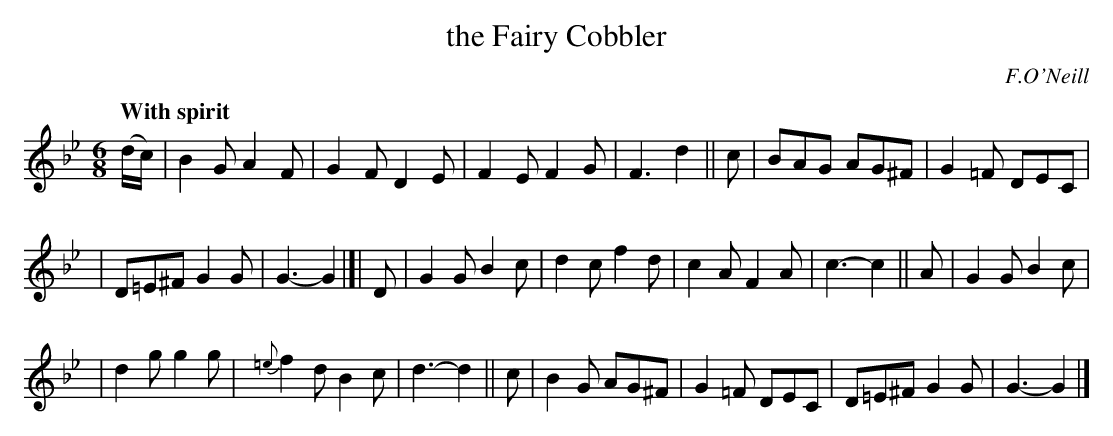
X:1
T: the Fairy Cobbler
O: F.O'Neill
Q: "With spirit"
M: 6/8
L: 1/8
K: Gm
(d/c/) | B2G A2F | G2F D2E | F2E F2G | F3 d2 || c | BAG AG^F | G2=F DEC |
| D=E^F G2G | G3- G2 |]| D | G2G B2c | d2c f2d | c2A F2A | c3- c2 || A | G2G B2c |
| d2g g2g | {=e}f2d B2c | d3- d2 || c | B2G AG^F | G2=F DEC | D=E^F G2G | G3- G2 |]
